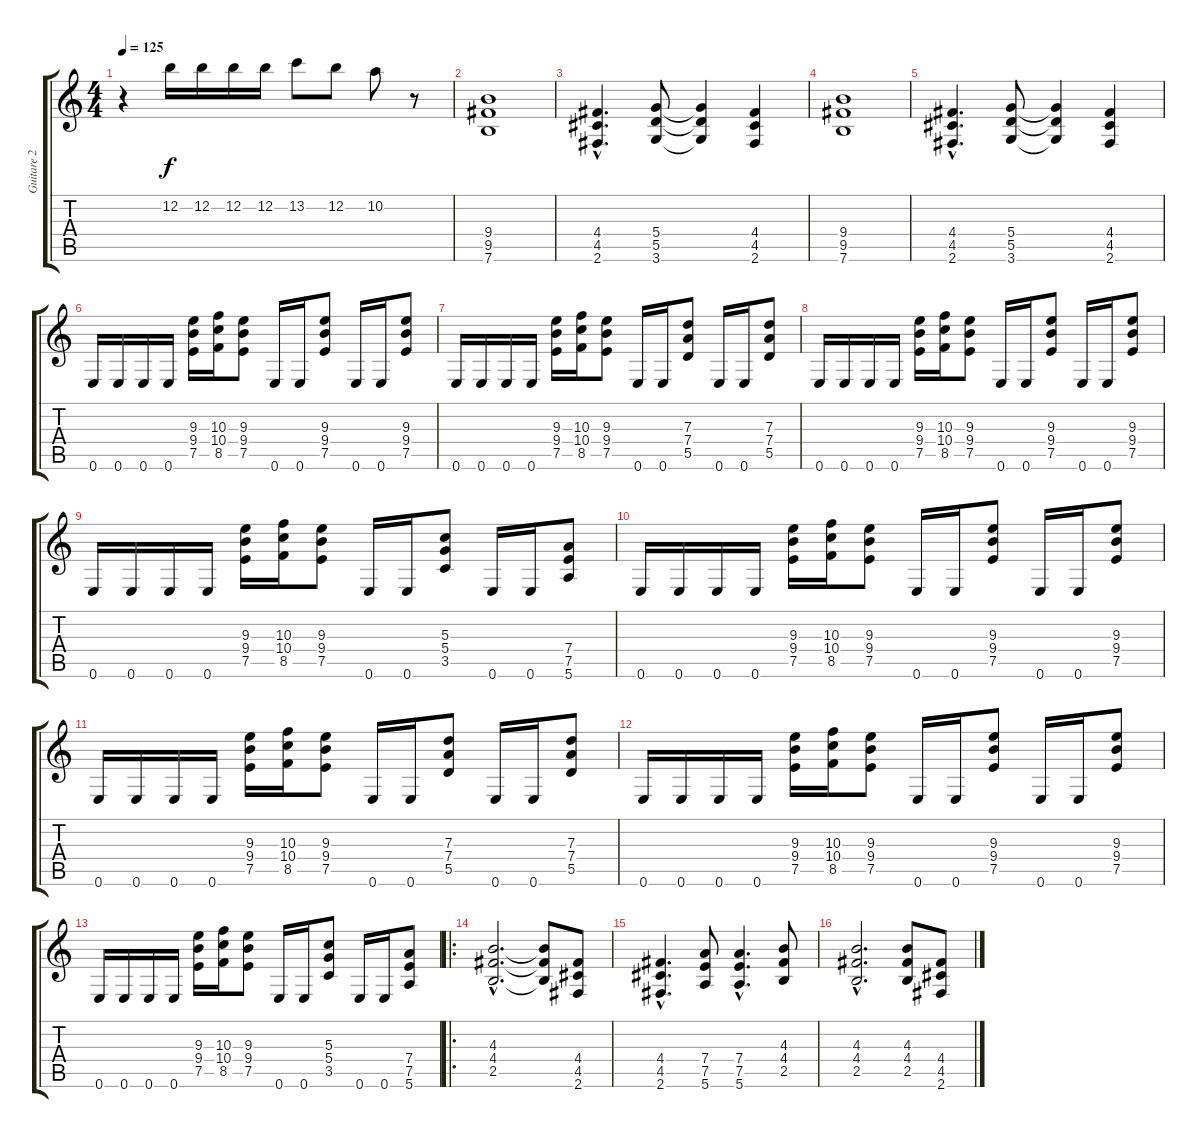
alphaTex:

\track ("Guitare 2" "Guitare 2") {instrument distortionguitar}
\staff {score tabs}
\tuning (E4 B3 G3 D3 A2 E2) {hide}
\ts (4 4)
\tempo 125
\clef g2
\ks c
r.4{dy f} 12.2.16 12.2.16 12.2.16 12.2.16 13.2.8 12.2.8 10.2.8 r.8 |
(9.4 9.5 7.6).1 |
(4.4{hac} 4.5{hac} 2.6{hac}).4{d} (5.4 5.5 3.6).8 (5.4{t} 5.5{t} 3.6{t}).4 (4.4 4.5 2.6).4 |
(9.4 9.5 7.6).1 |
(4.4{hac} 4.5{hac} 2.6{hac}).4{d} (5.4 5.5 3.6).8 (5.4{t} 5.5{t} 3.6{t}).4 (4.4 4.5 2.6).4 |
0.6.16 0.6.16 0.6.16 0.6.16 (9.3 9.4 7.5).16 (10.3 10.4 8.5).16 (9.3 9.4 7.5).8 0.6.16 0.6.16 (9.3 9.4 7.5).8 0.6.16 0.6.16 (9.3 9.4 7.5).8 |
0.6.16 0.6.16 0.6.16 0.6.16 (9.3 9.4 7.5).16 (10.3 10.4 8.5).16 (9.3 9.4 7.5).8 0.6.16 0.6.16 (7.3 7.4 5.5).8 0.6.16 0.6.16 (7.3 7.4 5.5).8 |
0.6.16 0.6.16 0.6.16 0.6.16 (9.3 9.4 7.5).16 (10.3 10.4 8.5).16 (9.3 9.4 7.5).8 0.6.16 0.6.16 (9.3 9.4 7.5).8 0.6.16 0.6.16 (9.3 9.4 7.5).8 |
0.6.16 0.6.16 0.6.16 0.6.16 (9.3 9.4 7.5).16 (10.3 10.4 8.5).16 (9.3 9.4 7.5).8 0.6.16 0.6.16 (5.3 5.4 3.5).8 0.6.16 0.6.16 (7.4 7.5 5.6).8 |
0.6.16 0.6.16 0.6.16 0.6.16 (9.3 9.4 7.5).16 (10.3 10.4 8.5).16 (9.3 9.4 7.5).8 0.6.16 0.6.16 (9.3 9.4 7.5).8 0.6.16 0.6.16 (9.3 9.4 7.5).8 |
0.6.16 0.6.16 0.6.16 0.6.16 (9.3 9.4 7.5).16 (10.3 10.4 8.5).16 (9.3 9.4 7.5).8 0.6.16 0.6.16 (7.3 7.4 5.5).8 0.6.16 0.6.16 (7.3 7.4 5.5).8 |
0.6.16 0.6.16 0.6.16 0.6.16 (9.3 9.4 7.5).16 (10.3 10.4 8.5).16 (9.3 9.4 7.5).8 0.6.16 0.6.16 (9.3 9.4 7.5).8 0.6.16 0.6.16 (9.3 9.4 7.5).8 |
0.6.16 0.6.16 0.6.16 0.6.16 (9.3 9.4 7.5).16 (10.3 10.4 8.5).16 (9.3 9.4 7.5).8 0.6.16 0.6.16 (5.3 5.4 3.5).8 0.6.16 0.6.16 (7.4 7.5 5.6).8 |
\ro
(4.3{hac} 4.4{hac} 2.5{hac}).2{d} (4.3{t} 4.4{t} 2.5{t}).8 (4.4 4.5 2.6).8 |
(4.4{hac} 4.5{hac} 2.6{hac}).4{d} (7.4 7.5 5.6).8 (7.4{hac} 7.5{hac} 5.6{hac}).4{d} (4.3 4.4 2.5).8 |
(4.3{hac} 4.4{hac} 2.5{hac}).2{d} (4.3 4.4 2.5).8 (4.4 4.5 2.6).8
